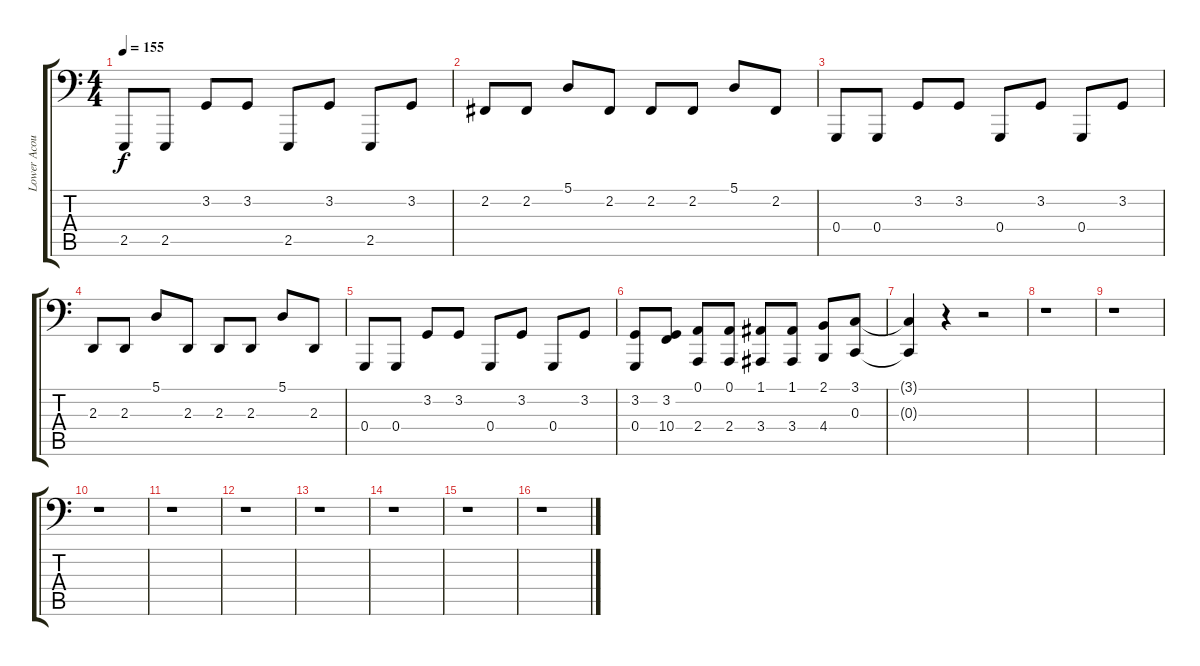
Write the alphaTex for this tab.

\track ("Lower Acoustic Piano" "Lower Acou") {instrument brightacousticpiano}
\staff {score tabs}
\tuning (A2 E2 C2 G1 D1 A0) {hide}
\ts (4 4)
\tempo 155
\clef f4
\ks c
2.5.8{dy f} 2.5.8 3.2.8 3.2.8 2.5.8 3.2.8 2.5.8 3.2.8 |
2.2.8 2.2.8 5.1.8 2.2.8 2.2.8 2.2.8 5.1.8 2.2.8 |
0.4.8 0.4.8 3.2.8 3.2.8 0.4.8 3.2.8 0.4.8 3.2.8 |
2.3.8 2.3.8 5.1.8 2.3.8 2.3.8 2.3.8 5.1.8 2.3.8 |
0.4.8 0.4.8 3.2.8 3.2.8 0.4.8 3.2.8 0.4.8 3.2.8 |
(3.2 0.4).8 (3.2 10.4).8 (0.1 2.4).8 (0.1 2.4).8 (1.1 3.4).8 (1.1 3.4).8 (2.1 4.4).8 (3.1 0.3).8 |
(3.1{t} 0.3{t}).4 r.4 r.2 |
r.1 |
r.1 |
r.1 |
r.1 |
r.1 |
r.1 |
r.1 |
r.1 |
r.1
